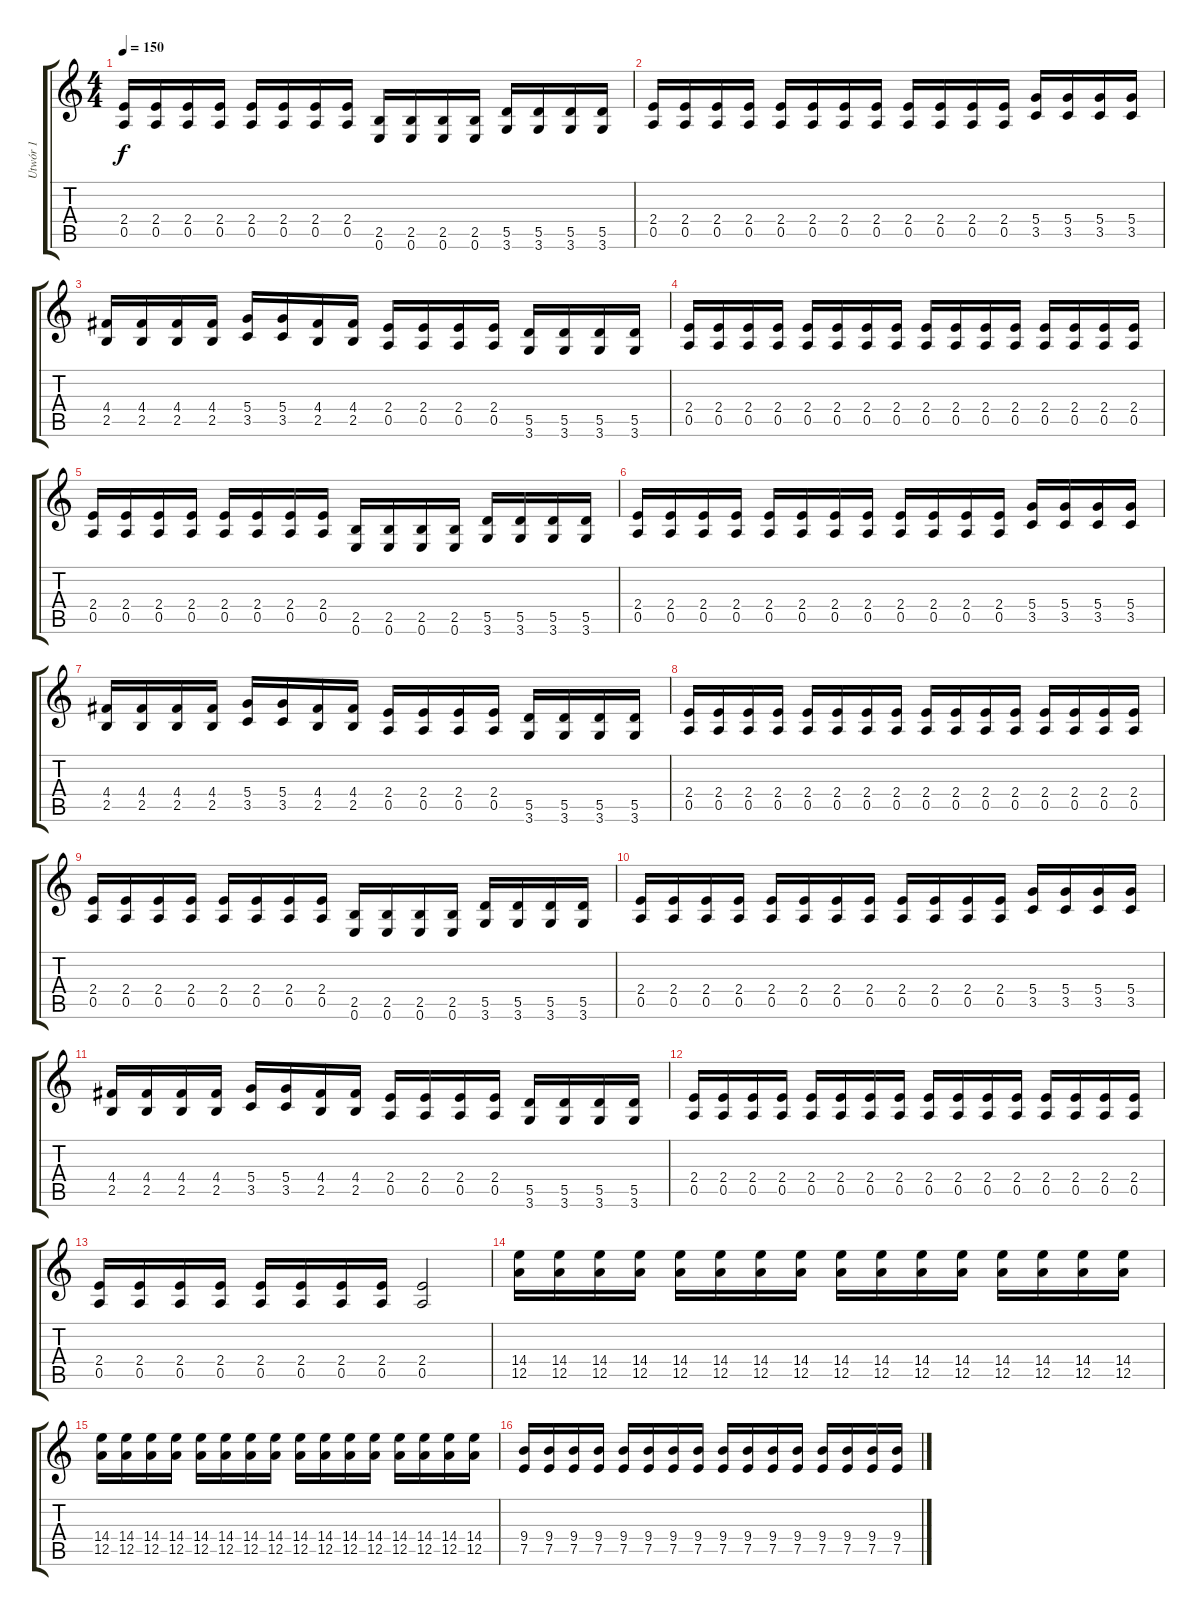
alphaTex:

\track ("Utwór 1" "Utwór 1") {instrument distortionguitar}
\staff {score tabs}
\tuning (E4 B3 G3 D3 A2 E2) {hide}
\ts (4 4)
\tempo 150
\clef g2
\ks c
(2.4 0.5).16{dy f} (2.4 0.5).16 (2.4 0.5).16 (2.4 0.5).16 (2.4 0.5).16 (2.4 0.5).16 (2.4 0.5).16 (2.4 0.5).16 (2.5 0.6).16 (2.5 0.6).16 (2.5 0.6).16 (2.5 0.6).16 (5.5 3.6).16 (5.5 3.6).16 (5.5 3.6).16 (5.5 3.6).16 |
(2.4 0.5).16 (2.4 0.5).16 (2.4 0.5).16 (2.4 0.5).16 (2.4 0.5).16 (2.4 0.5).16 (2.4 0.5).16 (2.4 0.5).16 (2.4 0.5).16 (2.4 0.5).16 (2.4 0.5).16 (2.4 0.5).16 (5.4 3.5).16 (5.4 3.5).16 (5.4 3.5).16 (5.4 3.5).16 |
(4.4 2.5).16 (4.4 2.5).16 (4.4 2.5).16 (4.4 2.5).16 (5.4 3.5).16 (5.4 3.5).16 (4.4 2.5).16 (4.4 2.5).16 (2.4 0.5).16 (2.4 0.5).16 (2.4 0.5).16 (2.4 0.5).16 (5.5 3.6).16 (5.5 3.6).16 (5.5 3.6).16 (5.5 3.6).16 |
(2.4 0.5).16 (2.4 0.5).16 (2.4 0.5).16 (2.4 0.5).16 (2.4 0.5).16 (2.4 0.5).16 (2.4 0.5).16 (2.4 0.5).16 (2.4 0.5).16 (2.4 0.5).16 (2.4 0.5).16 (2.4 0.5).16 (2.4 0.5).16 (2.4 0.5).16 (2.4 0.5).16 (2.4 0.5).16 |
(2.4 0.5).16 (2.4 0.5).16 (2.4 0.5).16 (2.4 0.5).16 (2.4 0.5).16 (2.4 0.5).16 (2.4 0.5).16 (2.4 0.5).16 (2.5 0.6).16 (2.5 0.6).16 (2.5 0.6).16 (2.5 0.6).16 (5.5 3.6).16 (5.5 3.6).16 (5.5 3.6).16 (5.5 3.6).16 |
(2.4 0.5).16 (2.4 0.5).16 (2.4 0.5).16 (2.4 0.5).16 (2.4 0.5).16 (2.4 0.5).16 (2.4 0.5).16 (2.4 0.5).16 (2.4 0.5).16 (2.4 0.5).16 (2.4 0.5).16 (2.4 0.5).16 (5.4 3.5).16 (5.4 3.5).16 (5.4 3.5).16 (5.4 3.5).16 |
(4.4 2.5).16 (4.4 2.5).16 (4.4 2.5).16 (4.4 2.5).16 (5.4 3.5).16 (5.4 3.5).16 (4.4 2.5).16 (4.4 2.5).16 (2.4 0.5).16 (2.4 0.5).16 (2.4 0.5).16 (2.4 0.5).16 (5.5 3.6).16 (5.5 3.6).16 (5.5 3.6).16 (5.5 3.6).16 |
(2.4 0.5).16 (2.4 0.5).16 (2.4 0.5).16 (2.4 0.5).16 (2.4 0.5).16 (2.4 0.5).16 (2.4 0.5).16 (2.4 0.5).16 (2.4 0.5).16 (2.4 0.5).16 (2.4 0.5).16 (2.4 0.5).16 (2.4 0.5).16 (2.4 0.5).16 (2.4 0.5).16 (2.4 0.5).16 |
(2.4 0.5).16 (2.4 0.5).16 (2.4 0.5).16 (2.4 0.5).16 (2.4 0.5).16 (2.4 0.5).16 (2.4 0.5).16 (2.4 0.5).16 (2.5 0.6).16 (2.5 0.6).16 (2.5 0.6).16 (2.5 0.6).16 (5.5 3.6).16 (5.5 3.6).16 (5.5 3.6).16 (5.5 3.6).16 |
(2.4 0.5).16 (2.4 0.5).16 (2.4 0.5).16 (2.4 0.5).16 (2.4 0.5).16 (2.4 0.5).16 (2.4 0.5).16 (2.4 0.5).16 (2.4 0.5).16 (2.4 0.5).16 (2.4 0.5).16 (2.4 0.5).16 (5.4 3.5).16 (5.4 3.5).16 (5.4 3.5).16 (5.4 3.5).16 |
(4.4 2.5).16 (4.4 2.5).16 (4.4 2.5).16 (4.4 2.5).16 (5.4 3.5).16 (5.4 3.5).16 (4.4 2.5).16 (4.4 2.5).16 (2.4 0.5).16 (2.4 0.5).16 (2.4 0.5).16 (2.4 0.5).16 (5.5 3.6).16 (5.5 3.6).16 (5.5 3.6).16 (5.5 3.6).16 |
(2.4 0.5).16 (2.4 0.5).16 (2.4 0.5).16 (2.4 0.5).16 (2.4 0.5).16 (2.4 0.5).16 (2.4 0.5).16 (2.4 0.5).16 (2.4 0.5).16 (2.4 0.5).16 (2.4 0.5).16 (2.4 0.5).16 (2.4 0.5).16 (2.4 0.5).16 (2.4 0.5).16 (2.4 0.5).16 |
(2.4 0.5).16 (2.4 0.5).16 (2.4 0.5).16 (2.4 0.5).16 (2.4 0.5).16 (2.4 0.5).16 (2.4 0.5).16 (2.4 0.5).16 (2.4 0.5).2 |
(14.4 12.5).16 (14.4 12.5).16 (14.4 12.5).16 (14.4 12.5).16 (14.4 12.5).16 (14.4 12.5).16 (14.4 12.5).16 (14.4 12.5).16 (14.4 12.5).16 (14.4 12.5).16 (14.4 12.5).16 (14.4 12.5).16 (14.4 12.5).16 (14.4 12.5).16 (14.4 12.5).16 (14.4 12.5).16 |
(14.4 12.5).16 (14.4 12.5).16 (14.4 12.5).16 (14.4 12.5).16 (14.4 12.5).16 (14.4 12.5).16 (14.4 12.5).16 (14.4 12.5).16 (14.4 12.5).16 (14.4 12.5).16 (14.4 12.5).16 (14.4 12.5).16 (14.4 12.5).16 (14.4 12.5).16 (14.4 12.5).16 (14.4 12.5).16 |
(9.4 7.5).16 (9.4 7.5).16 (9.4 7.5).16 (9.4 7.5).16 (9.4 7.5).16 (9.4 7.5).16 (9.4 7.5).16 (9.4 7.5).16 (9.4 7.5).16 (9.4 7.5).16 (9.4 7.5).16 (9.4 7.5).16 (9.4 7.5).16 (9.4 7.5).16 (9.4 7.5).16 (9.4 7.5).16
